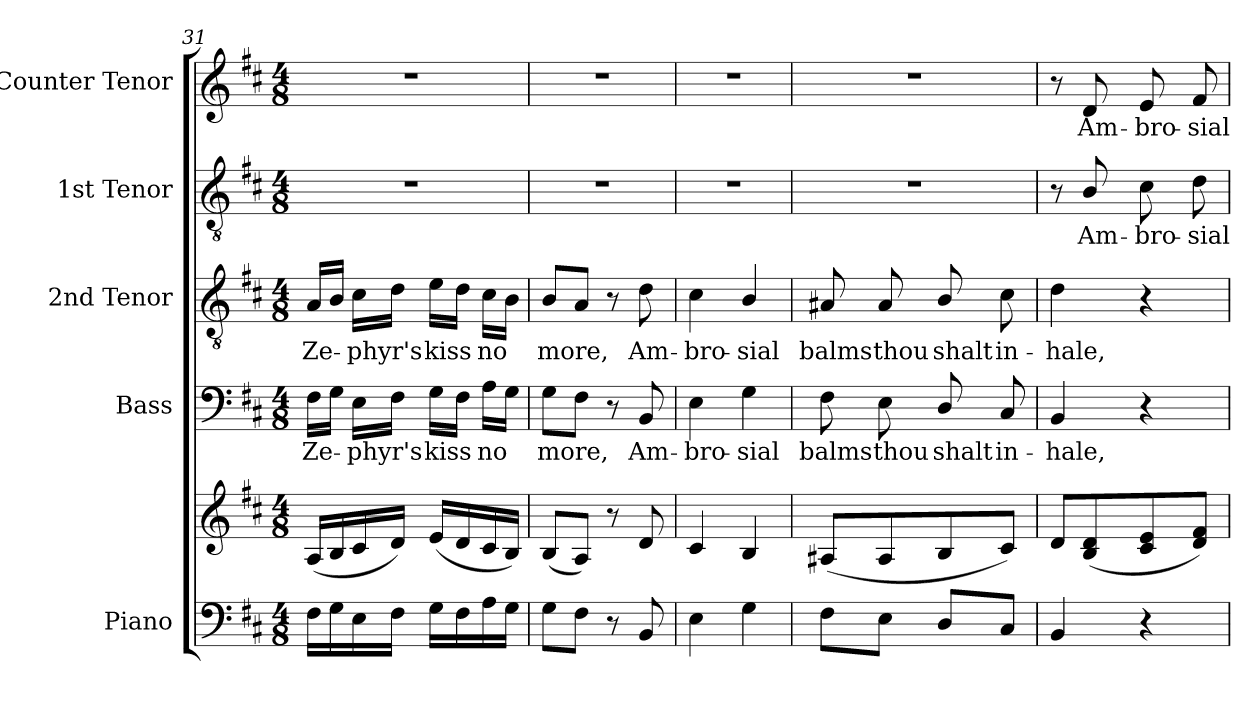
**kern	**kern	**kern	**text	**kern	**text	**kern	**text	**kern	**text
*part5	*part5	*part4	*part4	*part3	*part3	*part2	*part2	*part1	*part1
*staff6	*staff5	*staff4	*staff4	*staff3	*staff3	*staff2	*staff2	*staff1	*staff1
*I"Piano	*	*I"Bass	*	*I"2nd Tenor	*	*I"1st Tenor	*	*I"Counter Tenor	*
*I'Pno.	*	*I'B.	*	*I'T2.	*	*I'T1.	*	*	*
!!LO:LB:g=z
*clefF4	*clefG2	*clefF4	*	*clefGv2	*	*clefGv2	*	*clefG2	*
*	*	*	*	*ITrd7c12	*	*ITrd7c12	*	*	*
*k[f#c#]	*k[f#c#]	*k[f#c#]	*	*k[f#c#]	*	*k[f#c#]	*	*k[f#c#]	*
*D:	*D:	*D:	*	*D:	*	*D:	*	*D:	*
*M4/8	*M4/8	*M4/8	*	*M4/8	*	*M4/8	*	*M4/8	*
=31	=31	=31	=31	=31	=31	=31	=31	=31	=31
!	!	!	!LO:LY:b:color=#000000	!	!	!	!	!	!
!	!	!	!	!	!LO:LY:b:color=#000000	!LO:N:vis=1	!	!LO:N:vis=1	!
16F#i\LL	(16Ai/LL	16F#i\LL	Ze-	16AAi/LL	Ze-	2r	.	2r	.
16Gi\	16Bi/	16Gi\JJ	.	16BBi/JJ	.	.	.	.	.
!	!	!	!LO:LY:b:color=#000000	!	!	!	!	!	!
!	!	!	!	!	!LO:LY:b:color=#000000	!	!	!	!
16Ei\	16c#i/	16Ei\LL	-phyr's	16C#i\LL	-phyr's	.	.	.	.
16F#i\JJ	16di/JJ)	16F#i\JJ	.	16Di\JJ	.	.	.	.	.
!	!	!	!LO:LY:b:color=#000000	!	!	!	!	!	!
!	!	!	!	!	!LO:LY:b:color=#000000	!	!	!	!
16Gi\LL	(16ei/LL	16Gi\LL	kiss	16Ei\LL	kiss	.	.	.	.
16F#i\	16di/	16F#i\JJ	.	16Di\JJ	.	.	.	.	.
!	!	!	!LO:LY:b:color=#000000	!	!	!	!	!	!
!	!	!	!	!	!LO:LY:b:color=#000000	!	!	!	!
16Ai\	16c#i/	16Ai\LL	no	16C#i\LL	no	.	.	.	.
16Gi\JJ	16Bi/JJ)	16Gi\JJ	.	16BBi\JJ	.	.	.	.	.
=32	=32	=32	=32	=32	=32	=32	=32	=32	=32
!	!	!	!LO:LY:b:color=#000000	!	!	!	!	!	!
!	!	!	!	!	!LO:LY:b:color=#000000	!LO:N:vis=1	!	!LO:N:vis=1	!
8Gi\L	(8Bi/L	8Gi\L	more,	8BBi/L	more,	2r	.	2r	.
8F#i\J	8Ai/J)	8F#i\J	.	8AAi/J	.	.	.	.	.
8r	8r	8r	.	8r	.	.	.	.	.
!	!	!	!LO:LY:b:color=#000000	!	!	!	!	!	!
!	!	!	!	!	!LO:LY:b:color=#000000	!	!	!	!
8BBi/	8di/	8BBi/	Am-	8Di\	Am-	.	.	.	.
=33	=33	=33	=33	=33	=33	=33	=33	=33	=33
!	!	!	!LO:LY:b:color=#000000	!	!	!	!	!	!
!	!	!	!	!	!LO:LY:b:color=#000000	!LO:N:vis=1	!	!LO:N:vis=1	!
4Ei\	4c#i/	4Ei\	-bro-	4C#i\	-bro-	2r	.	2r	.
!	!	!	!LO:LY:b:color=#000000	!	!	!	!	!	!
!	!	!	!	!	!LO:LY:b:color=#000000	!	!	!	!
4Gi\	4Bi/	4Gi\	-sial	4BBi/	-sial	.	.	.	.
=34	=34	=34	=34	=34	=34	=34	=34	=34	=34
!	!	!	!LO:LY:b:color=#000000	!	!	!	!	!	!
!	!	!	!	!	!LO:LY:b:color=#000000	!LO:N:vis=1	!	!LO:N:vis=1	!
8F#i\L	(8A#Xi/L	8F#i\	balms	8AA#Xi/	balms	2r	.	2r	.
!	!	!	!LO:LY:b:color=#000000	!	!	!	!	!	!
!	!	!	!	!	!LO:LY:b:color=#000000	!	!	!	!
8Ei\J	8A#i/	8Ei\	thou	8AA#i/	thou	.	.	.	.
!	!	!	!LO:LY:b:color=#000000	!	!	!	!	!	!
!	!	!	!	!	!LO:LY:b:color=#000000	!	!	!	!
8Di/L	8Bi/	8Di/	shalt	8BBi/	shalt	.	.	.	.
!	!	!	!LO:LY:b:color=#000000	!	!	!	!	!	!
!	!	!	!	!	!LO:LY:b:color=#000000	!	!	!	!
8C#i/J	8c#i/J)	8C#i/	in-	8C#i\	in-	.	.	.	.
!!LO:PB:g=z
=35	=35	=35	=35	=35	=35	=35	=35	=35	=35
!	!	!	!LO:LY:b:color=#000000	!	!	!	!	!	!
!	!	!	!	!	!LO:LY:b:color=#000000	!	!	!	!
4BBi/	8di/L	4BBi/	-hale,	4Di\	-hale,	8r	.	8r	.
!	!	!	!	!	!	!	!LO:LY:b:color=#000000	!	!
!	!	!	!	!	!	!	!	!	!LO:LY:b:color=#000000
.	(8Bi/ 8di	.	.	.	.	8BBi/	Am-	8di/	Am-
!	!	!	!	!	!	!	!LO:LY:b:color=#000000	!	!
!	!	!	!	!	!	!	!	!	!LO:LY:b:color=#000000
4r	8c#i/ 8ei	4r	.	4r	.	8C#i\	-bro-	8ei/	-bro-
!	!	!	!	!	!	!	!LO:LY:b:color=#000000	!	!
!	!	!	!	!	!	!	!	!	!LO:LY:b:color=#000000
.	8di/ 8f#iJ)	.	.	.	.	8Di\	-sial	8f#i/	-sial
=	=	=	=	=	=	=	=	=	=
*-	*-	*-	*-	*-	*-	*-	*-	*-	*-
